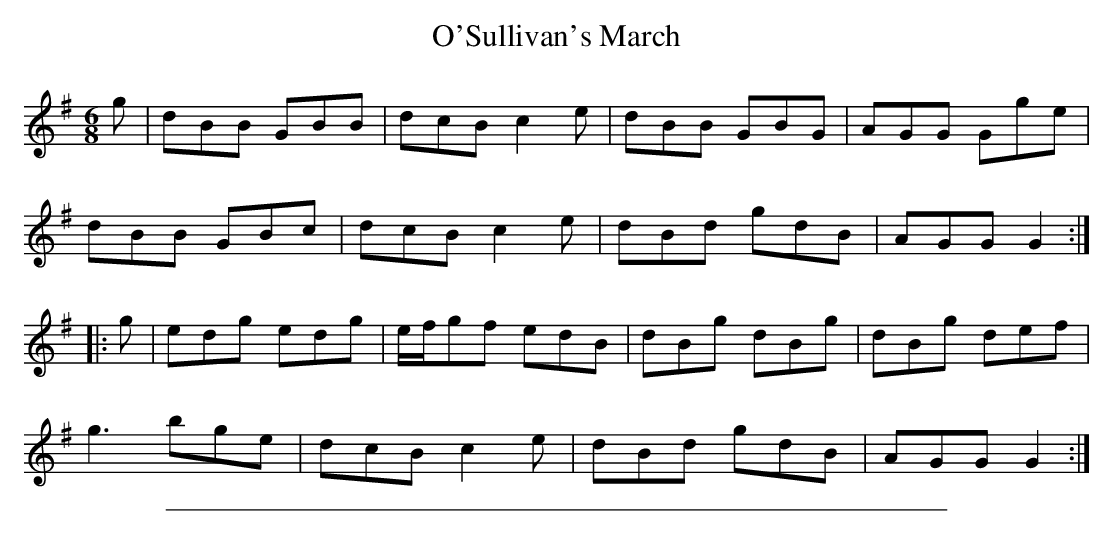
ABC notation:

X:1
T: O'Sullivan's March
M:6/8
L:1/8
K:G
g|dBB GBB|dcB c2 e|dBB GBG|AGG Gge|
dBB GBc|dcB c2 e|dBd gdB|AGG G2:|
|:g|edg edg|e/f/gf edB|dBg dBg|dBg def|
g3 bge|dcB c2 e|dBd gdB|AGG G2:|
